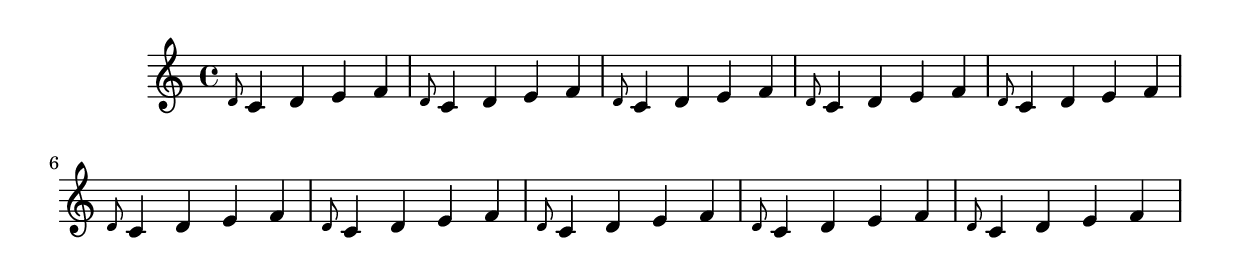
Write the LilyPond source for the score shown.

#(ly:set-option 'old-relative)
\version "2.1.7"
\header {
    texidoc = "Grace notes and unfolded repeats.
Line breaks may happen before  grace  notes.
"
}
    

\score{
  \notes\context Voice \relative c'{

    % Bug 2: What happens with the grace notes here?
    \repeat unfold  10 {\grace d8 c4 d e f}

  }
}

